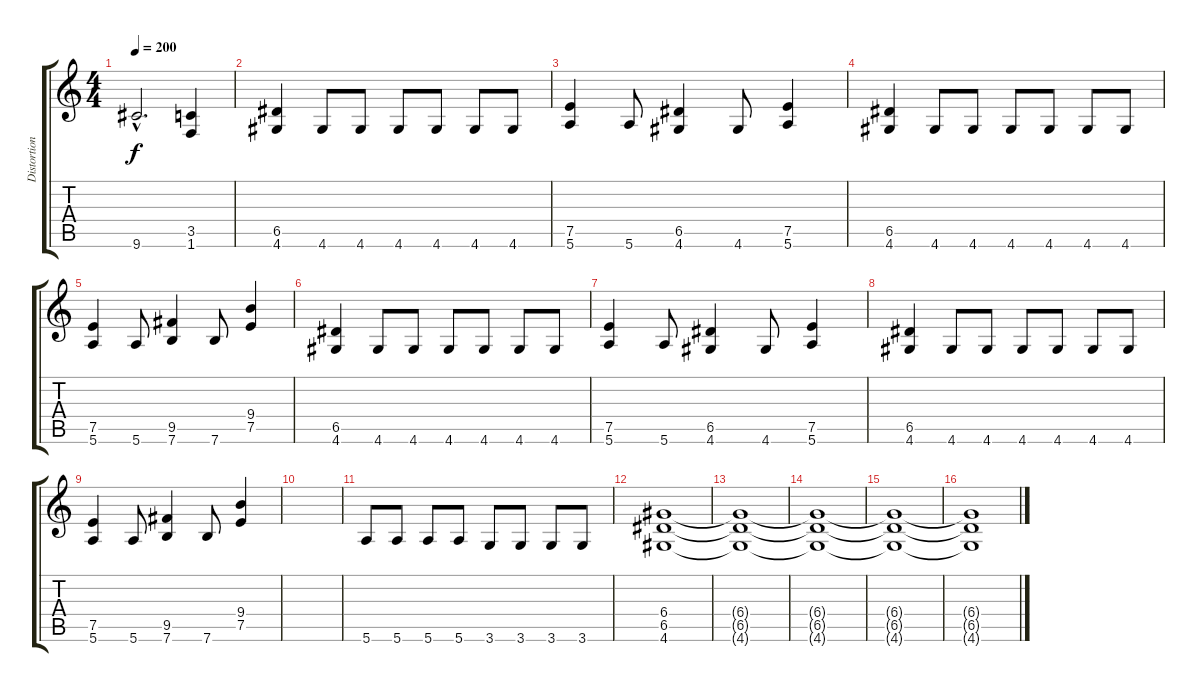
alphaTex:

\track ("Distortion Guitar 2" "Distortion") {instrument distortionguitar}
\staff {score tabs}
\tuning (E4 B3 G3 D3 A2 E2) {hide}
\ts (4 4)
\tempo 200
\clef g2
\ks c
9.6{hac t}.2{d dy f} (3.5 1.6).4 |
(6.5 4.6).4 4.6.8 4.6.8 4.6.8 4.6.8 4.6.8 4.6.8 |
(7.5 5.6).4 5.6.8 (6.5 4.6).4 4.6.8 (7.5 5.6).4 |
(6.5 4.6).4 4.6.8 4.6.8 4.6.8 4.6.8 4.6.8 4.6.8 |
(7.5 5.6).4 5.6.8 (9.5 7.6).4 7.6.8 (9.4 7.5).4 |
(6.5 4.6).4 4.6.8 4.6.8 4.6.8 4.6.8 4.6.8 4.6.8 |
(7.5 5.6).4 5.6.8 (6.5 4.6).4 4.6.8 (7.5 5.6).4 |
(6.5 4.6).4 4.6.8 4.6.8 4.6.8 4.6.8 4.6.8 4.6.8 |
(7.5 5.6).4 5.6.8 (9.5 7.6).4 7.6.8 (9.4 7.5).4 |
|
5.6.8 5.6.8 5.6.8 5.6.8 3.6.8 3.6.8 3.6.8 3.6.8 |
(6.4 6.5 4.6).1 |
(6.4{t} 6.5{t} 4.6{t}).1 |
(6.4{t} 6.5{t} 4.6{t}).1 |
(6.4{t} 6.5{t} 4.6{t}).1 |
(6.4{t} 6.5{t} 4.6{t}).1
